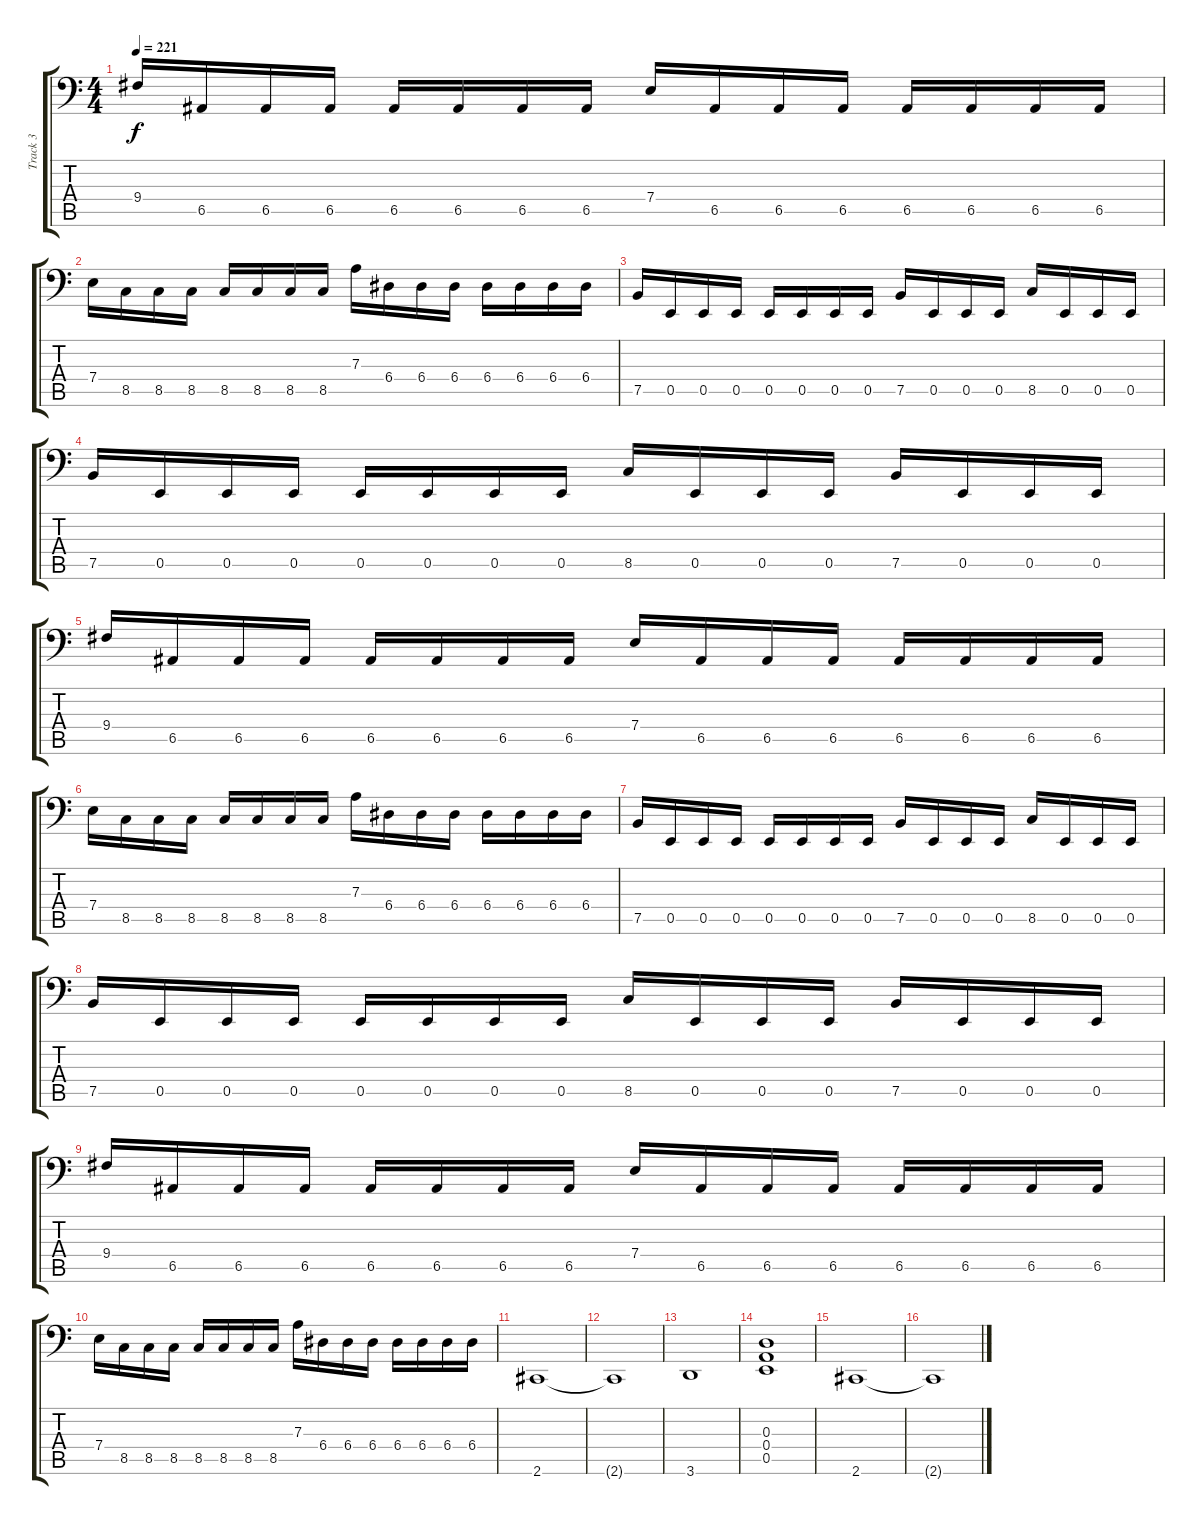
\track ("Track 3" "Track 3") {instrument electricbasspick}
\staff {score tabs}
\tuning (B2 Gb2 D2 A1 E1 B0) {hide}
\ts (4 4)
\tempo 221
\clef f4
\ks c
9.4.16{dy f} 6.5.16 6.5.16 6.5.16 6.5.16 6.5.16 6.5.16 6.5.16 7.4.16 6.5.16 6.5.16 6.5.16 6.5.16 6.5.16 6.5.16 6.5.16 |
7.4.16 8.5.16 8.5.16 8.5.16 8.5.16 8.5.16 8.5.16 8.5.16 7.3.16 6.4.16 6.4.16 6.4.16 6.4.16 6.4.16 6.4.16 6.4.16 |
7.5.16 0.5.16 0.5.16 0.5.16 0.5.16 0.5.16 0.5.16 0.5.16 7.5.16 0.5.16 0.5.16 0.5.16 8.5.16 0.5.16 0.5.16 0.5.16 |
7.5.16 0.5.16 0.5.16 0.5.16 0.5.16 0.5.16 0.5.16 0.5.16 8.5.16 0.5.16 0.5.16 0.5.16 7.5.16 0.5.16 0.5.16 0.5.16 |
9.4.16 6.5.16 6.5.16 6.5.16 6.5.16 6.5.16 6.5.16 6.5.16 7.4.16 6.5.16 6.5.16 6.5.16 6.5.16 6.5.16 6.5.16 6.5.16 |
7.4.16 8.5.16 8.5.16 8.5.16 8.5.16 8.5.16 8.5.16 8.5.16 7.3.16 6.4.16 6.4.16 6.4.16 6.4.16 6.4.16 6.4.16 6.4.16 |
7.5.16 0.5.16 0.5.16 0.5.16 0.5.16 0.5.16 0.5.16 0.5.16 7.5.16 0.5.16 0.5.16 0.5.16 8.5.16 0.5.16 0.5.16 0.5.16 |
7.5.16 0.5.16 0.5.16 0.5.16 0.5.16 0.5.16 0.5.16 0.5.16 8.5.16 0.5.16 0.5.16 0.5.16 7.5.16 0.5.16 0.5.16 0.5.16 |
9.4.16 6.5.16 6.5.16 6.5.16 6.5.16 6.5.16 6.5.16 6.5.16 7.4.16 6.5.16 6.5.16 6.5.16 6.5.16 6.5.16 6.5.16 6.5.16 |
7.4.16 8.5.16 8.5.16 8.5.16 8.5.16 8.5.16 8.5.16 8.5.16 7.3.16 6.4.16 6.4.16 6.4.16 6.4.16 6.4.16 6.4.16 6.4.16 |
2.6.1 |
2.6{t}.1 |
3.6.1 |
(0.3 0.4 0.5).1 |
2.6.1 |
2.6{t}.1
